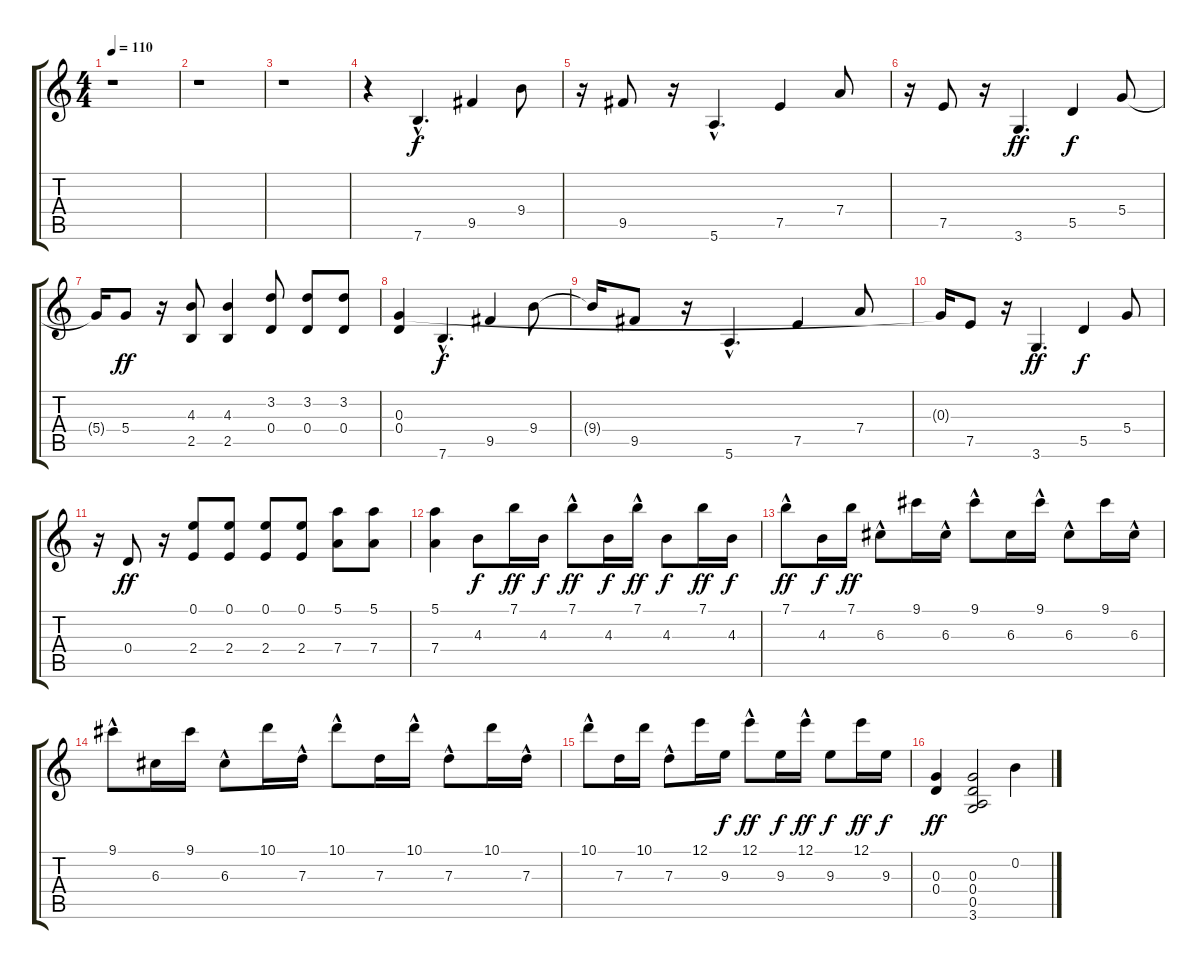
\track "" {instrument distortionguitar}
\staff {score tabs}
\tuning (E4 B3 G3 D3 A2 E2) {hide}
\ts (4 4)
\tempo 110
\clef g2
\ks c
r.1{dy f} |
r.1 |
r.1 |
r.4 7.6{hac}.4{d instrument distortionguitar} 9.5.4 9.4.8 |
r.16 9.5.8 r.16 5.6{hac}.4{d} 7.5.4 7.4.8 |
r.16 7.5.8 r.16 3.6.4{d dy ff} 5.5.4{dy f} 5.4.8 |
5.4{t}.16 5.4.8{dy ff} r.16 (4.3 2.5).8 (4.3 2.5).4 (3.2 0.4).8 (3.2 0.4).8 (3.2 0.4).8 |
(0.3 0.4).4 7.6{hac}.4{d dy f} 9.5.4 9.4.8 |
9.4{t}.16 9.5.8 r.16 5.6{hac}.4{d} 7.5.4 7.4.8 |
0.3{t}.16 7.5.8 r.16 3.6.4{d dy ff} 5.5.4{dy f} 5.4.8 |
r.16 0.4.8{dy ff} r.16 (0.1 2.4).8 (0.1 2.4).8 (0.1 2.4).8 (0.1 2.4).8 (5.1 7.4).8 (5.1 7.4).8 |
(5.1 7.4).4 4.3.8{dy f} 7.1.16{dy ff} 4.3.16{dy f} 7.1{hac}.8{dy ff} 4.3.16{dy f} 7.1{hac}.16{dy ff} 4.3.8{dy f} 7.1.16{dy ff} 4.3.16{dy f} |
7.1{hac}.8{dy ff} 4.3.16{dy f} 7.1.16{dy ff} 6.3{hac}.8 9.1.16 6.3{hac}.16 9.1{hac}.8 6.3.16 9.1{hac}.16 6.3{hac}.8 9.1.16 6.3{hac}.16 |
9.1{hac}.8 6.3.16 9.1.16 6.3{hac}.8 10.1.16 7.3{hac}.16 10.1{hac}.8 7.3.16 10.1{hac}.16 7.3{hac}.8 10.1.16 7.3{hac}.16 |
10.1{hac}.8 7.3.16 10.1.16 7.3{hac}.8 12.1.16 9.3.16{dy f} 12.1{hac}.8{dy ff} 9.3.16{dy f} 12.1{hac}.16{dy ff} 9.3.8{dy f} 12.1.16{dy ff} 9.3.16{dy f} |
(0.3 0.4).4{dy ff} (0.3 0.4 0.5 3.6).2 0.2.4
